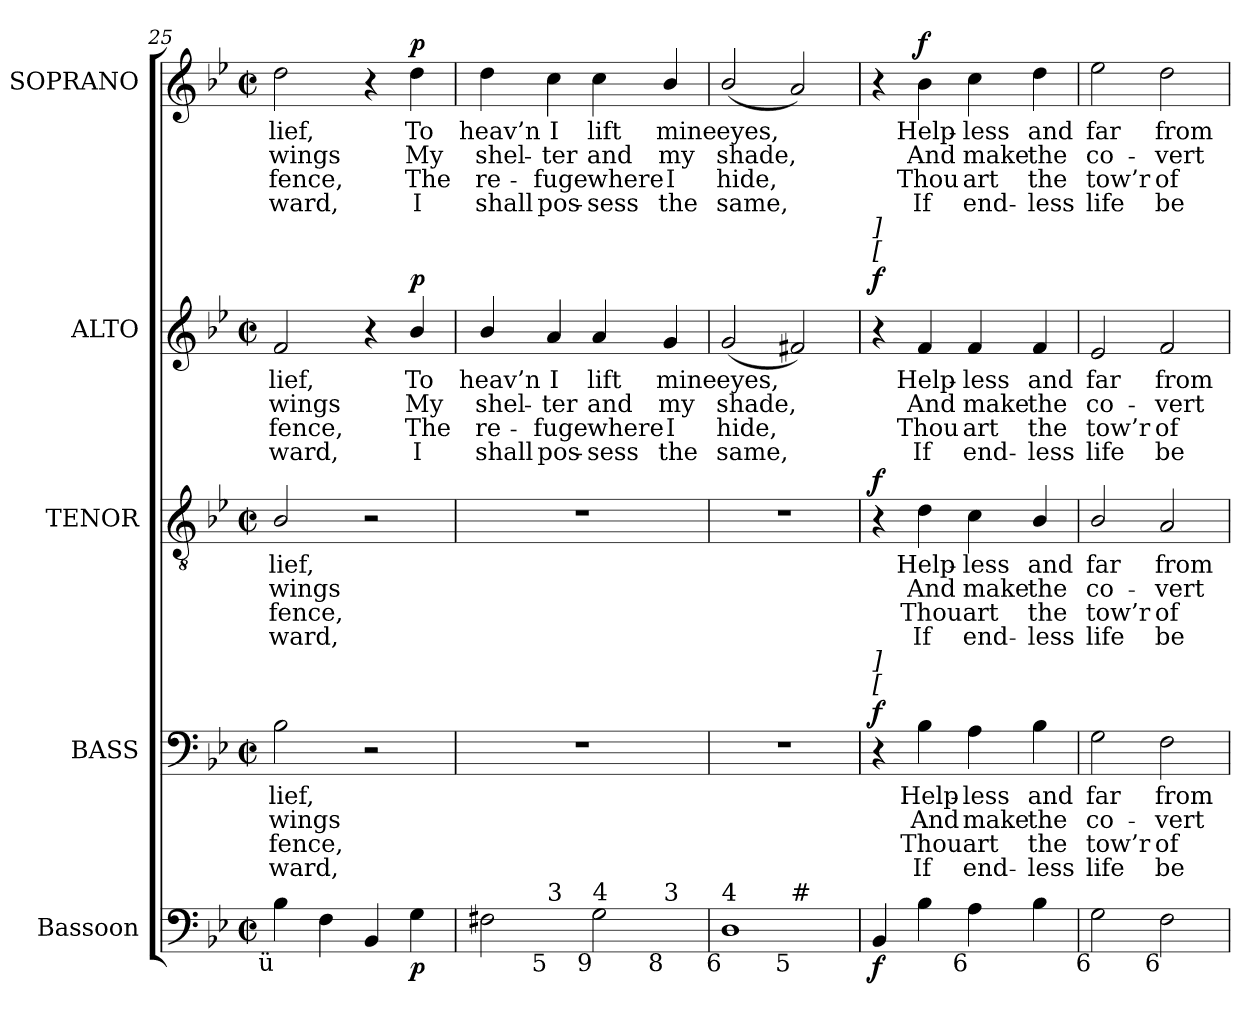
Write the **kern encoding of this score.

**kern	**dynam	**kern	**text	**text	**text	**text	**dynam	**kern	**text	**text	**text	**text	**dynam	**kern	**text	**text	**text	**text	**dynam	**kern	**text	**text	**text	**text	**dynam
*part5	*part5	*part4	*part4	*part4	*part4	*part4	*part4	*part3	*part3	*part3	*part3	*part3	*part3	*part2	*part2	*part2	*part2	*part2	*part2	*part1	*part1	*part1	*part1	*part1	*part1
*staff5	*staff5	*staff4	*staff4	*staff4	*staff4	*staff4	*staff4	*staff3	*staff3	*staff3	*staff3	*staff3	*staff3	*staff2	*staff2	*staff2	*staff2	*staff2	*staff2	*staff1	*staff1	*staff1	*staff1	*staff1	*staff1
*I"Bassoon	*	*I"BASS	*	*	*	*	*	*I"TENOR	*	*	*	*	*	*I"ALTO	*	*	*	*	*	*I"SOPRANO	*	*	*	*	*
*I'Bsn.	*	*I'B.	*	*	*	*	*	*I'T.	*	*	*	*	*	*I'A.	*	*	*	*	*	*I'S.	*	*	*	*	*
*clefF4	*	*clefF4	*	*	*	*	*	*clefGv2	*	*	*	*	*	*clefG2	*	*	*	*	*	*clefG2	*	*	*	*	*
*	*	*	*	*	*	*	*	*ITrd7c12	*	*	*	*	*	*	*	*	*	*	*	*	*	*	*	*	*
*k[b-e-]	*	*k[b-e-]	*	*	*	*	*	*k[b-e-]	*	*	*	*	*	*k[b-e-]	*	*	*	*	*	*k[b-e-]	*	*	*	*	*
*g:	*	*g:	*	*	*	*	*	*g:	*	*	*	*	*	*g:	*	*	*	*	*	*g:	*	*	*	*	*
*M2/2	*	*M2/2	*	*	*	*	*	*M2/2	*	*	*	*	*	*M2/2	*	*	*	*	*	*M2/2	*	*	*	*	*
*met(c|)	*	*met(c|)	*	*	*	*	*	*met(c|)	*	*	*	*	*	*met(c|)	*	*	*	*	*	*met(c|)	*	*	*	*	*
=25	=25	=25	=25	=25	=25	=25	=25	=25	=25	=25	=25	=25	=25	=25	=25	=25	=25	=25	=25	=25	=25	=25	=25	=25	=25
!	!	!	!LO:LY:b:color=#000000	!LO:LY:b:color=#000000	!LO:LY:b:color=#000000	!LO:LY:b:color=#000000	!	!	!	!	!	!	!	!	!	!	!	!	!	!	!	!	!	!	!
!	!	!	!	!	!	!	!	!	!LO:LY:b:color=#000000	!LO:LY:b:color=#000000	!LO:LY:b:color=#000000	!LO:LY:b:color=#000000	!	!	!	!	!	!	!	!	!	!	!	!	!
!	!	!	!	!	!	!	!	!	!	!	!	!	!	!	!LO:LY:b:color=#000000	!LO:LY:b:color=#000000	!LO:LY:b:color=#000000	!LO:LY:b:color=#000000	!	!	!	!	!	!	!
!LO:TX:b:rj:t=ü	!	!	!	!	!	!	!	!	!	!	!	!	!	!	!	!	!	!	!	!	!	!	!	!	!
!	!	!	!	!	!	!	!	!	!	!	!	!	!	!	!	!	!	!	!	!	!LO:LY:b:color=#000000	!LO:LY:b:color=#000000	!LO:LY:b:color=#000000	!LO:LY:b:color=#000000	!
4B-i\	.	2B-i\	-lief,	wings	-fence,	ward,	.	2BB-i/	-lief,	wings	-fence,	ward,	.	2fi/	-lief,	wings	-fence,	ward,	.	2ddi\	-lief,	wings	-fence,	ward,	.
4Fi\	.	.	.	.	.	.	.	.	.	.	.	.	.	.	.	.	.	.	.	.	.	.	.	.	.
4BB-i/	.	2r	.	.	.	.	.	2r	.	.	.	.	.	4r	.	.	.	.	.	4r	.	.	.	.	.
!	!	!	!	!	!	!	!	!	!	!	!	!	!	!	!LO:LY:b:color=#000000	!LO:LY:b:color=#000000	!LO:LY:b:color=#000000	!LO:LY:b:color=#000000	!	!	!	!	!	!	!
!	!	!	!	!	!	!	!	!	!	!	!	!	!	!	!	!	!	!	!	!	!LO:LY:b:color=#000000	!LO:LY:b:color=#000000	!LO:LY:b:color=#000000	!LO:LY:b:color=#000000	!
4Gi\	p	.	.	.	.	.	.	.	.	.	.	.	.	4b-i/	To	My	The	I	p	4ddi\	To	My	The	I	p
=26	=26	=26	=26	=26	=26	=26	=26	=26	=26	=26	=26	=26	=26	=26	=26	=26	=26	=26	=26	=26	=26	=26	=26	=26	=26
!	!	!	!	!	!	!	!	!	!	!	!	!	!	!	!LO:LY:b:color=#000000	!LO:LY:b:color=#000000	!LO:LY:b:color=#000000	!LO:LY:b:color=#000000	!	!	!	!	!	!	!
!LO:TX:b:rj:t=6	!	!	!	!	!	!	!	!	!	!	!	!	!	!	!	!	!	!	!	!	!	!	!	!	!
!LO:TX:t=4	!	!	!	!	!	!	!	!	!	!	!	!	!	!	!	!	!	!	!	!	!	!	!	!	!
!	!	!	!	!	!	!	!	!	!	!	!	!	!	!	!	!	!	!	!	!	!LO:LY:b:color=#000000	!LO:LY:b:color=#000000	!LO:LY:b:color=#000000	!LO:LY:b:color=#000000	!
*^	*	*	*	*	*	*	*	*	*	*	*	*	*	*	*	*	*	*	*	*	*	*	*	*	*
*	*^	*	*	*	*	*	*	*	*	*	*	*	*	*	*	*	*	*	*	*	*	*	*	*	*	*
2F#Xi\	4ryy	2.ryy	.	1r	.	.	.	.	.	1r	.	.	.	.	.	4b-i/	heav’n	shel-	re-	-shall	.	4ddi\	heav’n	shel-	re-	-shall	.
!	!	!	!	!	!	!	!	!	!	!	!	!	!	!	!	!	!LO:LY:b:color=#000000	!LO:LY:b:color=#000000	!LO:LY:b:color=#000000	!LO:LY:b:color=#000000	!	!	!	!	!	!	!
!	!LO:TX:b:rj:t=5	!	!	!	!	!	!	!	!	!	!	!	!	!	!	!	!	!	!	!	!	!	!	!	!	!	!
!	!LO:TX:t=3	!	!	!	!	!	!	!	!	!	!	!	!	!	!	!	!	!	!	!	!	!	!	!	!	!	!
!	!	!	!	!	!	!	!	!	!	!	!	!	!	!	!	!	!	!	!	!	!	!	!LO:LY:b:color=#000000	!LO:LY:b:color=#000000	!LO:LY:b:color=#000000	!LO:LY:b:color=#000000	!
.	2.ryy	.	.	.	.	.	.	.	.	.	.	.	.	.	.	4ai/	I	-ter	fuge	pos-	.	4cci\	I	-ter	fuge	pos-	.
!	!	!	!	!	!	!	!	!	!	!	!	!	!	!	!	!	!LO:LY:b:color=#000000	!LO:LY:b:color=#000000	!LO:LY:b:color=#000000	!LO:LY:b:color=#000000	!	!	!	!	!	!	!
!LO:TX:b:rj:t=9	!	!	!	!	!	!	!	!	!	!	!	!	!	!	!	!	!	!	!	!	!	!	!	!	!	!	!
!LO:TX:t=4	!	!	!	!	!	!	!	!	!	!	!	!	!	!	!	!	!	!	!	!	!	!	!	!	!	!	!
!	!	!	!	!	!	!	!	!	!	!	!	!	!	!	!	!	!	!	!	!	!	!	!LO:LY:b:color=#000000	!LO:LY:b:color=#000000	!LO:LY:b:color=#000000	!LO:LY:b:color=#000000	!
2Gi\	.	.	.	.	.	.	.	.	.	.	.	.	.	.	.	4ai/	lift	and	-where	sess	.	4cci\	lift	and	-where	sess	.
!	!	!	!	!	!	!	!	!	!	!	!	!	!	!	!	!	!LO:LY:b:color=#000000	!LO:LY:b:color=#000000	!LO:LY:b:color=#000000	!LO:LY:b:color=#000000	!	!	!	!	!	!	!
!	!	!LO:TX:b:rj:t=8	!	!	!	!	!	!	!	!	!	!	!	!	!	!	!	!	!	!	!	!	!	!	!	!	!
!	!	!LO:TX:t=3	!	!	!	!	!	!	!	!	!	!	!	!	!	!	!	!	!	!	!	!	!	!	!	!	!
!	!	!	!	!	!	!	!	!	!	!	!	!	!	!	!	!	!	!	!	!	!	!	!LO:LY:b:color=#000000	!LO:LY:b:color=#000000	!LO:LY:b:color=#000000	!LO:LY:b:color=#000000	!
.	.	4ryy	.	.	.	.	.	.	.	.	.	.	.	.	.	4gi/	mine	my	I	the	.	4b-i/	mine	my	I	the	.
*v	*v	*v	*	*	*	*	*	*	*	*	*	*	*	*	*	*	*	*	*	*	*	*	*	*	*	*	*
=27	=27	=27	=27	=27	=27	=27	=27	=27	=27	=27	=27	=27	=27	=27	=27	=27	=27	=27	=27	=27	=27	=27	=27	=27	=27
*^	*	*	*	*	*	*	*	*	*	*	*	*	*	*	*	*	*	*	*	*	*	*	*	*	*
*	*^	*	*	*	*	*	*	*	*	*	*	*	*	*	*	*	*	*	*	*	*	*	*	*	*	*
!	!	!	!	!	!	!	!	!	!	!	!	!	!	!	!	!	!LO:LY:b:color=#000000	!LO:LY:b:color=#000000	!LO:LY:b:color=#000000	!LO:LY:b:color=#000000	!	!	!	!	!	!	!
*v	*v	*v	*	*	*	*	*	*	*	*	*	*	*	*	*	*	*	*	*	*	*	*	*	*	*	*	*
*^	*	*	*	*	*	*	*	*	*	*	*	*	*	*	*	*	*	*	*	*	*	*	*	*	*
*	*^	*	*	*	*	*	*	*	*	*	*	*	*	*	*	*	*	*	*	*	*	*	*	*	*	*
!LO:TX:b:rj:t=6	!	!	!	!	!	!	!	!	!	!	!	!	!	!	!	!	!	!	!	!	!	!	!	!	!	!	!
!LO:TX:t=4	!	!	!	!	!	!	!	!	!	!	!	!	!	!	!	!	!	!	!	!	!	!	!	!	!	!	!
!	!	!	!	!	!	!	!	!	!	!	!	!	!	!	!	!	!	!	!	!	!	!	!LO:LY:b:color=#000000	!LO:LY:b:color=#000000	!LO:LY:b:color=#000000	!LO:LY:b:color=#000000	!
*	*v	*v	*	*	*	*	*	*	*	*	*	*	*	*	*	*	*	*	*	*	*	*	*	*	*	*	*
1Di	2ryy	.	1r	.	.	.	.	.	1r	.	.	.	.	.	(2gi/	eyes,	shade,	hide,	same,	.	(2b-i/	eyes,	shade,	hide,	same,	.
!	!LO:TX:b:rj:t=5	!	!	!	!	!	!	!	!	!	!	!	!	!	!	!	!	!	!	!	!	!	!	!	!	!
!	!LO:TX:t=#	!	!	!	!	!	!	!	!	!	!	!	!	!	!	!	!	!	!	!	!	!	!	!	!	!
.	2ryy	.	.	.	.	.	.	.	.	.	.	.	.	.	2f#Xi/)	.	.	.	.	.	2ai/)	.	.	.	.	.
=28	=28	=28	=28	=28	=28	=28	=28	=28	=28	=28	=28	=28	=28	=28	=28	=28	=28	=28	=28	=28	=28	=28	=28	=28	=28	=28
!	!	!	!	!	!	!	!	!	!	!	!	!	!	!	!LO:TX:a:i:t=[	!	!	!	!	!	!	!	!	!	!	!
!	!	!	!	!	!	!	!	!	!	!	!	!	!	!	!LO:TX:a:i:t=]	!	!	!	!	!	!	!	!	!	!	!
!	!	!	!LO:TX:a:i:t=[	!	!	!	!	!	!	!	!	!	!	!	!	!	!	!	!	!	!	!	!	!	!	!
!	!	!	!LO:TX:a:i:t=]	!	!	!	!	!	!	!	!	!	!	!	!	!	!	!	!	!	!	!	!	!	!	!
*v	*v	*	*	*	*	*	*	*	*	*	*	*	*	*	*	*	*	*	*	*	*	*	*	*	*	*
4BB-i/	f	4r	.	.	.	.	f	4r	.	.	.	.	f	4r	.	.	.	.	f	4r	.	.	.	.	.
!	!	!	!LO:LY:b:color=#000000	!LO:LY:b:color=#000000	!LO:LY:b:color=#000000	!LO:LY:b:color=#000000	!	!	!	!	!	!	!	!	!	!	!	!	!	!	!	!	!	!	!
!	!	!	!	!	!	!	!	!	!LO:LY:b:color=#000000	!LO:LY:b:color=#000000	!LO:LY:b:color=#000000	!LO:LY:b:color=#000000	!	!	!	!	!	!	!	!	!	!	!	!	!
!	!	!	!	!	!	!	!	!	!	!	!	!	!	!	!LO:LY:b:color=#000000	!LO:LY:b:color=#000000	!LO:LY:b:color=#000000	!LO:LY:b:color=#000000	!	!	!	!	!	!	!
!	!	!	!	!	!	!	!	!	!	!	!	!	!	!	!	!	!	!	!	!	!LO:LY:b:color=#000000	!LO:LY:b:color=#000000	!LO:LY:b:color=#000000	!LO:LY:b:color=#000000	!
4B-i\	.	4B-i\	Help-	And	Thou	If	.	4Di\	Help-	And	Thou	If	.	4fi/	Help-	And	Thou	If	.	4b-i\	Help-	And	Thou	If	f
!	!	!	!LO:LY:b:color=#000000	!LO:LY:b:color=#000000	!LO:LY:b:color=#000000	!LO:LY:b:color=#000000	!	!	!	!	!	!	!	!	!	!	!	!	!	!	!	!	!	!	!
!	!	!	!	!	!	!	!	!	!LO:LY:b:color=#000000	!LO:LY:b:color=#000000	!LO:LY:b:color=#000000	!LO:LY:b:color=#000000	!	!	!	!	!	!	!	!	!	!	!	!	!
!	!	!	!	!	!	!	!	!	!	!	!	!	!	!	!LO:LY:b:color=#000000	!LO:LY:b:color=#000000	!LO:LY:b:color=#000000	!LO:LY:b:color=#000000	!	!	!	!	!	!	!
!LO:TX:b:rj:t=6	!	!	!	!	!	!	!	!	!	!	!	!	!	!	!	!	!	!	!	!	!	!	!	!	!
!	!	!	!	!	!	!	!	!	!	!	!	!	!	!	!	!	!	!	!	!	!LO:LY:b:color=#000000	!LO:LY:b:color=#000000	!LO:LY:b:color=#000000	!LO:LY:b:color=#000000	!
4Ai\	.	4Ai\	-less	make	art	end-	.	4Ci\	-less	make	art	end-	.	4fi/	-less	make	art	end-	.	4cci\	-less	make	art	end-	.
!	!	!	!LO:LY:b:color=#000000	!LO:LY:b:color=#000000	!LO:LY:b:color=#000000	!LO:LY:b:color=#000000	!	!	!	!	!	!	!	!	!	!	!	!	!	!	!	!	!	!	!
!	!	!	!	!	!	!	!	!	!LO:LY:b:color=#000000	!LO:LY:b:color=#000000	!LO:LY:b:color=#000000	!LO:LY:b:color=#000000	!	!	!	!	!	!	!	!	!	!	!	!	!
!	!	!	!	!	!	!	!	!	!	!	!	!	!	!	!LO:LY:b:color=#000000	!LO:LY:b:color=#000000	!LO:LY:b:color=#000000	!LO:LY:b:color=#000000	!	!	!	!	!	!	!
!	!	!	!	!	!	!	!	!	!	!	!	!	!	!	!	!	!	!	!	!	!LO:LY:b:color=#000000	!LO:LY:b:color=#000000	!LO:LY:b:color=#000000	!LO:LY:b:color=#000000	!
4B-i\	.	4B-i\	and	the	-the	less	.	4BB-i/	and	the	-the	less	.	4fi/	and	the	-the	less	.	4ddi\	and	the	-the	less	.
!!LO:LB:g=z
=29	=29	=29	=29	=29	=29	=29	=29	=29	=29	=29	=29	=29	=29	=29	=29	=29	=29	=29	=29	=29	=29	=29	=29	=29	=29
!	!	!	!LO:LY:b:color=#000000	!LO:LY:b:color=#000000	!LO:LY:b:color=#000000	!LO:LY:b:color=#000000	!	!	!	!	!	!	!	!	!	!	!	!	!	!	!	!	!	!	!
!	!	!	!	!	!	!	!	!	!LO:LY:b:color=#000000	!LO:LY:b:color=#000000	!LO:LY:b:color=#000000	!LO:LY:b:color=#000000	!	!	!	!	!	!	!	!	!	!	!	!	!
!	!	!	!	!	!	!	!	!	!	!	!	!	!	!	!LO:LY:b:color=#000000	!LO:LY:b:color=#000000	!LO:LY:b:color=#000000	!LO:LY:b:color=#000000	!	!	!	!	!	!	!
!LO:TX:b:rj:t=6	!	!	!	!	!	!	!	!	!	!	!	!	!	!	!	!	!	!	!	!	!	!	!	!	!
!	!	!	!	!	!	!	!	!	!	!	!	!	!	!	!	!	!	!	!	!	!LO:LY:b:color=#000000	!LO:LY:b:color=#000000	!LO:LY:b:color=#000000	!LO:LY:b:color=#000000	!
2Gi\	.	2Gi\	far	co-	tow’r	life	.	2BB-i/	far	co-	tow’r	life	.	2e-i/	far	co-	tow’r	life	.	2ee-i\	far	co-	tow’r	life	.
!	!	!	!LO:LY:b:color=#000000	!LO:LY:b:color=#000000	!LO:LY:b:color=#000000	!LO:LY:b:color=#000000	!	!	!	!	!	!	!	!	!	!	!	!	!	!	!	!	!	!	!
!	!	!	!	!	!	!	!	!	!LO:LY:b:color=#000000	!LO:LY:b:color=#000000	!LO:LY:b:color=#000000	!LO:LY:b:color=#000000	!	!	!	!	!	!	!	!	!	!	!	!	!
!	!	!	!	!	!	!	!	!	!	!	!	!	!	!	!LO:LY:b:color=#000000	!LO:LY:b:color=#000000	!LO:LY:b:color=#000000	!LO:LY:b:color=#000000	!	!	!	!	!	!	!
!LO:TX:b:rj:t=6	!	!	!	!	!	!	!	!	!	!	!	!	!	!	!	!	!	!	!	!	!	!	!	!	!
!	!	!	!	!	!	!	!	!	!	!	!	!	!	!	!	!	!	!	!	!	!LO:LY:b:color=#000000	!LO:LY:b:color=#000000	!LO:LY:b:color=#000000	!LO:LY:b:color=#000000	!
2Fi\	.	2Fi\	from	-vert	of	be	.	2AAi/	from	-vert	of	be	.	2fi/	from	-vert	of	be	.	2ddi\	from	-vert	of	be	.
=	=	=	=	=	=	=	=	=	=	=	=	=	=	=	=	=	=	=	=	=	=	=	=	=	=
*-	*-	*-	*-	*-	*-	*-	*-	*-	*-	*-	*-	*-	*-	*-	*-	*-	*-	*-	*-	*-	*-	*-	*-	*-	*-
